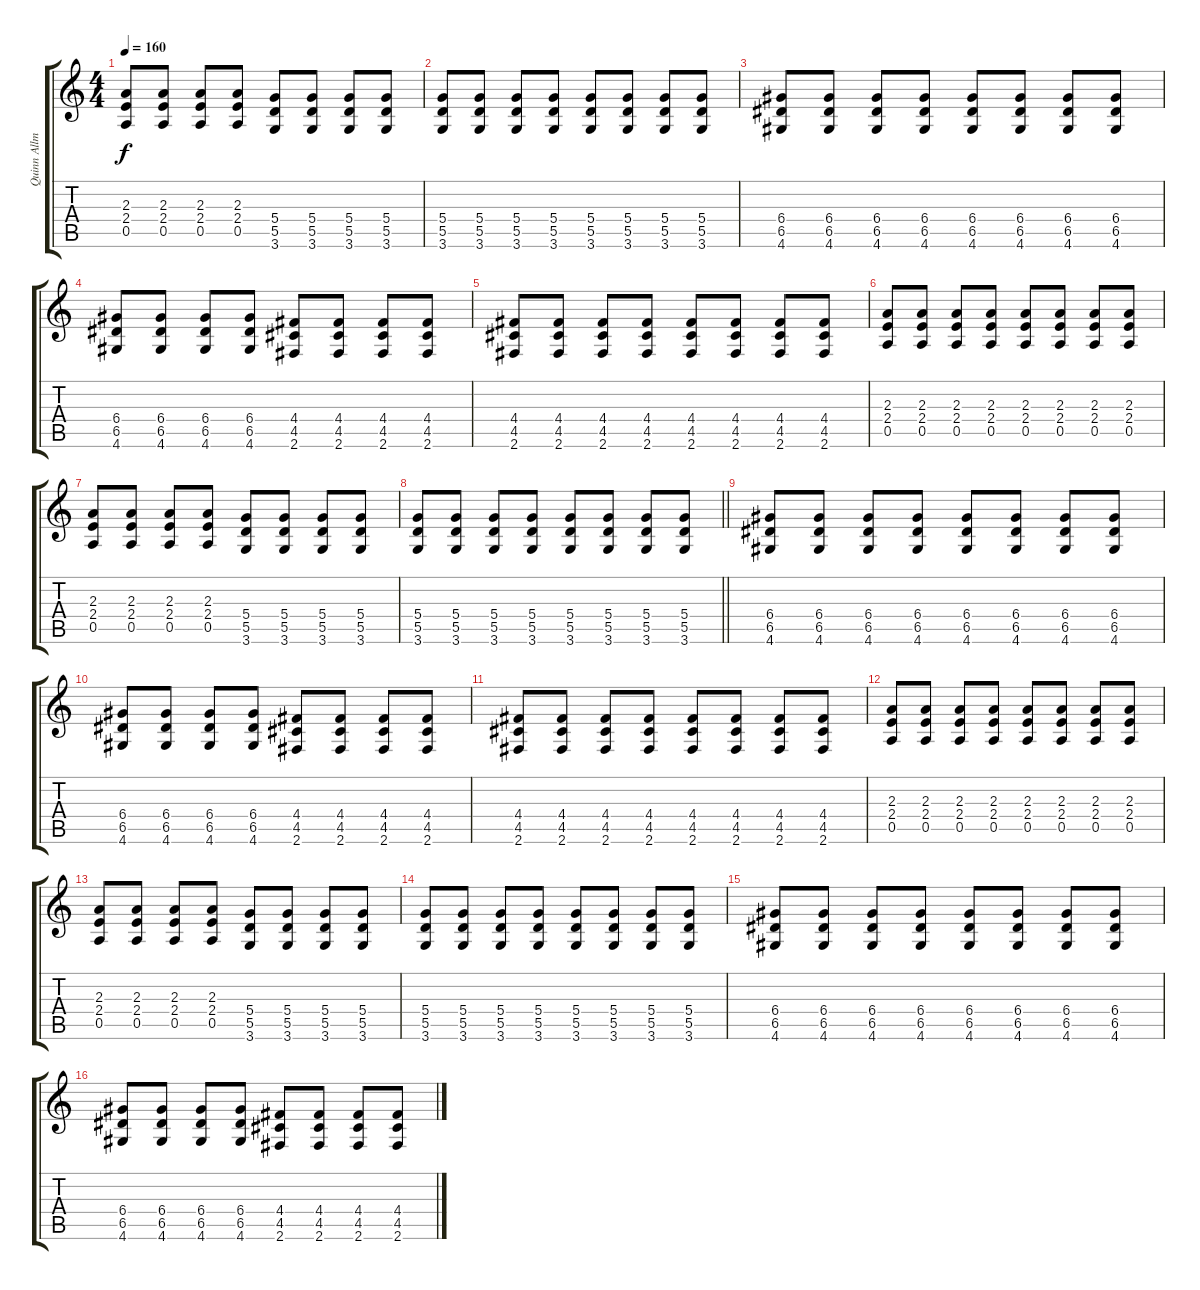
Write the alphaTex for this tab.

\track ("Quinn Allman" "Quinn Allm") {instrument overdrivenguitar}
\staff {score tabs}
\tuning (E4 B3 G3 D3 A2 E2) {hide}
\ts (4 4)
\tempo 160
\clef g2
\ks c
(2.3 2.4 0.5).8{dy f} (2.3 2.4 0.5).8 (2.3 2.4 0.5).8 (2.3 2.4 0.5).8 (5.4 5.5 3.6).8 (5.4 5.5 3.6).8 (5.4 5.5 3.6).8 (5.4 5.5 3.6).8 |
(5.4 5.5 3.6).8 (5.4 5.5 3.6).8 (5.4 5.5 3.6).8 (5.4 5.5 3.6).8 (5.4 5.5 3.6).8 (5.4 5.5 3.6).8 (5.4 5.5 3.6).8 (5.4 5.5 3.6).8 |
(6.4 6.5 4.6).8{instrument overdrivenguitar} (6.4 6.5 4.6).8 (6.4 6.5 4.6).8 (6.4 6.5 4.6).8 (6.4 6.5 4.6).8 (6.4 6.5 4.6).8 (6.4 6.5 4.6).8 (6.4 6.5 4.6).8 |
(6.4 6.5 4.6).8 (6.4 6.5 4.6).8 (6.4 6.5 4.6).8 (6.4 6.5 4.6).8 (4.4 4.5 2.6).8 (4.4 4.5 2.6).8 (4.4 4.5 2.6).8 (4.4 4.5 2.6).8 |
(4.4 4.5 2.6).8 (4.4 4.5 2.6).8 (4.4 4.5 2.6).8 (4.4 4.5 2.6).8 (4.4 4.5 2.6).8 (4.4 4.5 2.6).8 (4.4 4.5 2.6).8 (4.4 4.5 2.6).8 |
(2.3 2.4 0.5).8 (2.3 2.4 0.5).8 (2.3 2.4 0.5).8 (2.3 2.4 0.5).8 (2.3 2.4 0.5).8 (2.3 2.4 0.5).8 (2.3 2.4 0.5).8 (2.3 2.4 0.5).8 |
(2.3 2.4 0.5).8 (2.3 2.4 0.5).8 (2.3 2.4 0.5).8 (2.3 2.4 0.5).8 (5.4 5.5 3.6).8 (5.4 5.5 3.6).8 (5.4 5.5 3.6).8 (5.4 5.5 3.6).8 |
\barLineRight lightlight
(5.4 5.5 3.6).8 (5.4 5.5 3.6).8 (5.4 5.5 3.6).8 (5.4 5.5 3.6).8 (5.4 5.5 3.6).8 (5.4 5.5 3.6).8 (5.4 5.5 3.6).8 (5.4 5.5 3.6).8 |
(6.4 6.5 4.6).8{instrument overdrivenguitar} (6.4 6.5 4.6).8 (6.4 6.5 4.6).8 (6.4 6.5 4.6).8 (6.4 6.5 4.6).8 (6.4 6.5 4.6).8 (6.4 6.5 4.6).8 (6.4 6.5 4.6).8 |
(6.4 6.5 4.6).8 (6.4 6.5 4.6).8 (6.4 6.5 4.6).8 (6.4 6.5 4.6).8 (4.4 4.5 2.6).8 (4.4 4.5 2.6).8 (4.4 4.5 2.6).8 (4.4 4.5 2.6).8 |
(4.4 4.5 2.6).8 (4.4 4.5 2.6).8 (4.4 4.5 2.6).8 (4.4 4.5 2.6).8 (4.4 4.5 2.6).8 (4.4 4.5 2.6).8 (4.4 4.5 2.6).8 (4.4 4.5 2.6).8 |
(2.3 2.4 0.5).8 (2.3 2.4 0.5).8 (2.3 2.4 0.5).8 (2.3 2.4 0.5).8 (2.3 2.4 0.5).8 (2.3 2.4 0.5).8 (2.3 2.4 0.5).8 (2.3 2.4 0.5).8 |
(2.3 2.4 0.5).8 (2.3 2.4 0.5).8 (2.3 2.4 0.5).8 (2.3 2.4 0.5).8 (5.4 5.5 3.6).8 (5.4 5.5 3.6).8 (5.4 5.5 3.6).8 (5.4 5.5 3.6).8 |
(5.4 5.5 3.6).8 (5.4 5.5 3.6).8 (5.4 5.5 3.6).8 (5.4 5.5 3.6).8 (5.4 5.5 3.6).8 (5.4 5.5 3.6).8 (5.4 5.5 3.6).8 (5.4 5.5 3.6).8 |
(6.4 6.5 4.6).8{instrument overdrivenguitar} (6.4 6.5 4.6).8 (6.4 6.5 4.6).8 (6.4 6.5 4.6).8 (6.4 6.5 4.6).8 (6.4 6.5 4.6).8 (6.4 6.5 4.6).8 (6.4 6.5 4.6).8 |
(6.4 6.5 4.6).8 (6.4 6.5 4.6).8 (6.4 6.5 4.6).8 (6.4 6.5 4.6).8 (4.4 4.5 2.6).8 (4.4 4.5 2.6).8 (4.4 4.5 2.6).8 (4.4 4.5 2.6).8
